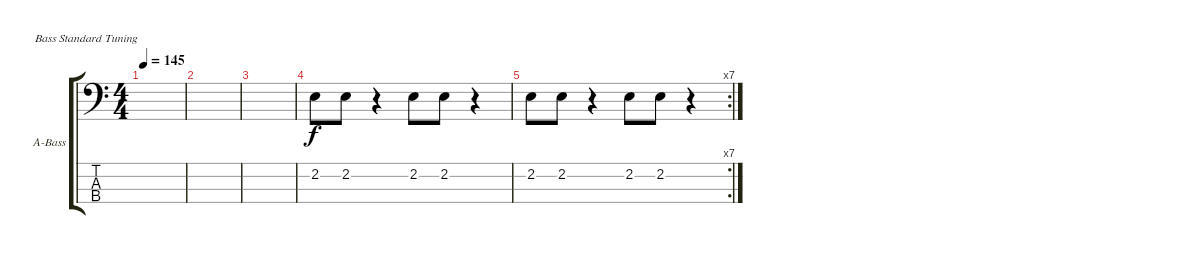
\defaultSystemsLayout 4
\bracketExtendMode groupsimilarinstruments
\firstSystemTrackNameOrientation horizontal
\otherSystemsTrackNameOrientation horizontal
\track ("Acoustic Bass / Timpani" "A-Bass") {instrument acousticbass}
\staff {score tabs}
\tuning (G2 D2 A1 E1)
\ts (4 4)
\tempo 145
\clef f4
\ks c
|
|
|
2.2.8 2.2.8 r.4 2.2.8 2.2.8 r.4 |
\rc 7
2.2.8 2.2.8 r.4 2.2.8 2.2.8 r.4
